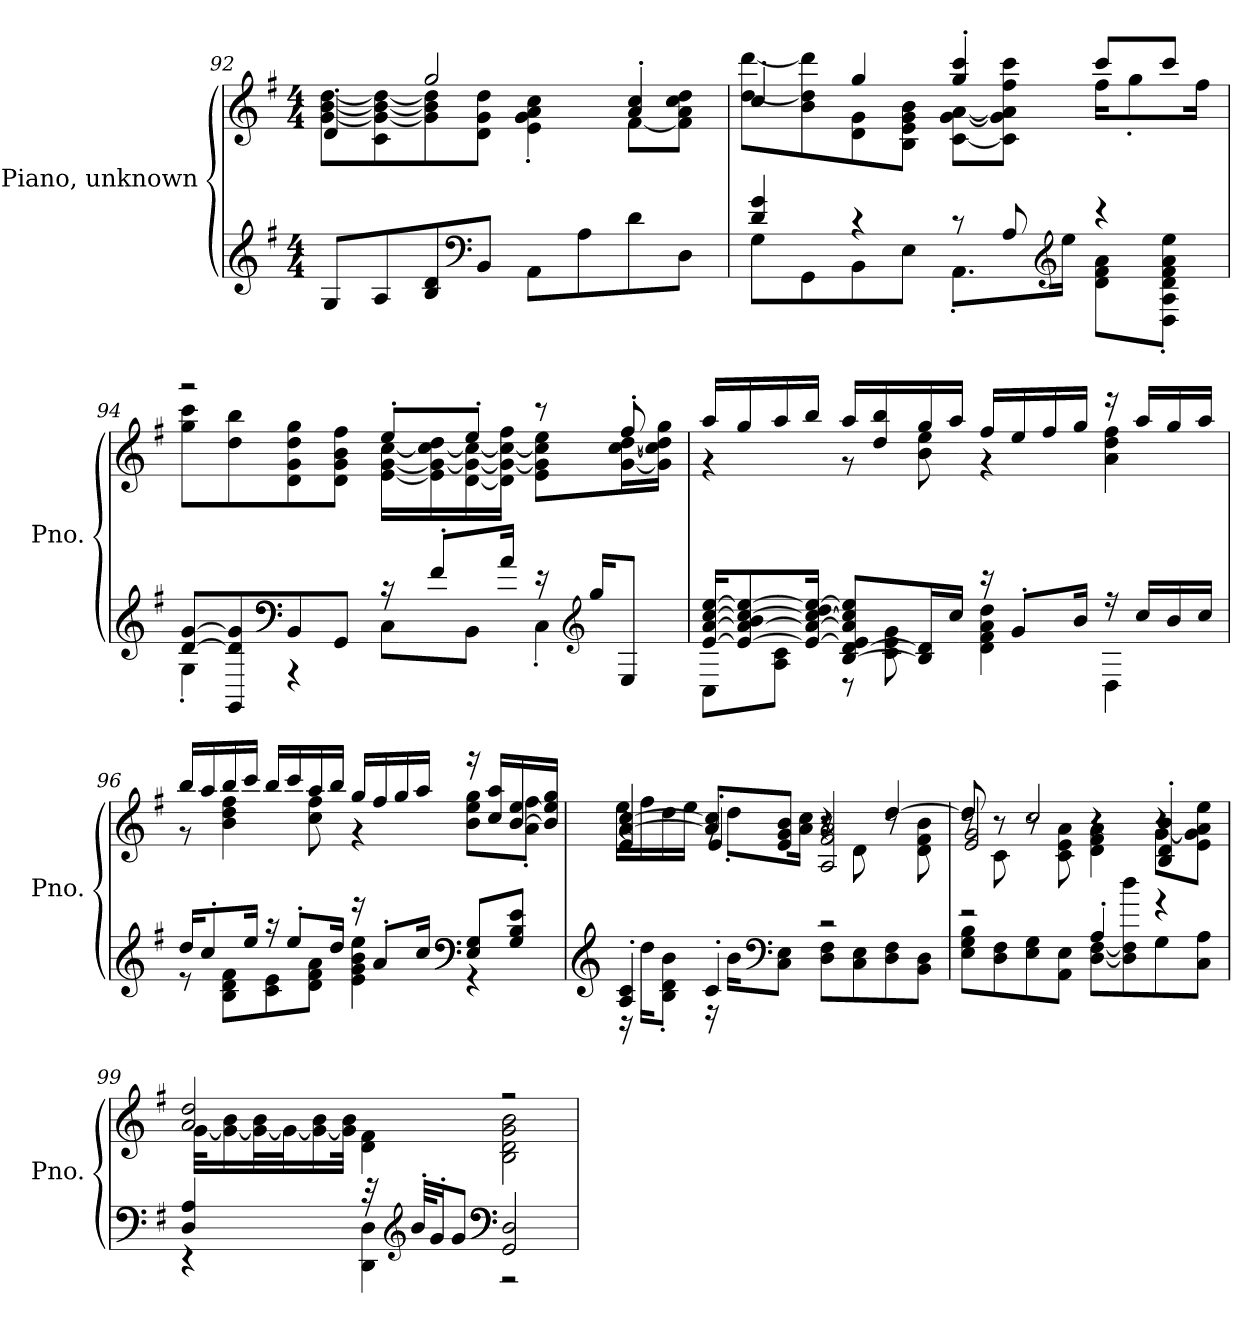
**kern	**kern
*part1	*part1
*staff2	*staff1
*I"Piano, unknown	*
*I'Pno.	*
*clefG2	*clefG2
*k[f#]	*k[f#]
*M4/4	*M4/4
=92	=92
*	*^
8G/L	4d'/	[8g\ [8b\ [8dd\L
8A/	.	8c\ 8g\_ 8b\_ 8dd\_
8B/ 8d/	2gg/	8g\] 8b\] 8dd\]
*clefF4	*	*
8BB/J	.	8d\ 8g\ 8dd\J
8AA\L	.	4e\' 4g\' 4a\' 4cc\'
8A\	.	.
8d\	4a/' 4cc/'	[8f#\L
8D\J	.	8f#\] 8a\ 8cc\ 8dd\J
!!LO:LB:g=z	!!
=93	=93	=93
*^	*	*
4d/ 4g/	8G\L	4cc'/	[8dd\ [8ddd\L
.	8GG\	.	8b\ 8dd\] 8ddd\]
4r	8BB\	4gg/	8d\ 8g\
.	8E\J	.	8B\ 8e\ 8g\ 8b\J
8r	8.AA'\L	4gg/' 4ccc/'	[8c\ [8g\ [8a\L
8A/	.	.	8c\] 8g\] 8a\] 8ff#\ 8ccc\J
*clefG2	*	*	*
.	16ee\Jk	.	.
4r	8d\ 8f#\ 8a\L	8ccc/L	16ff#\KL
.	.	.	8gg'\
.	8D\' 8A\' 8d\' 8f#\' 8a\' 8ee\'J	8ccc/J	.
.	.	.	16ff#\Jk
=94	=94	=94	=94
[8d/ [8g/L	4G'\	2r	8gg\ 8ccc\L
8GG/ 8d/] 8g/]	.	.	8dd\ 8bb\
*clefF4	*	*	*
8BB/	4r	.	8d\ 8g\ 8dd\ 8gg\
8GG/J	.	.	8d\ 8g\ 8b\ 8ff#\J
16r	8C\L	8ee'/L	[16e\ [16g\ [16cc\LL
8f#'/L	.	.	16e\] 16g\_ 16cc\_ 16dd\
.	8BB\J	8ee'/J	[16d\ 16g\_ 16cc\_
16a/Jk	.	.	16d\] 16g\_ 16cc\_ 16ff#\JJ
16r	4C'\	8r	8e\ 8g\] 8cc\] 8ee\L
*clefG2	*	*	*
16gg/KL	.	.	.
8E/J	.	8ff#'/	[16g\ [16cc\ [16dd\L
.	.	.	16g\] 16cc\] 16dd\] 16gg\JJ
!!LO:LB:g=z	!!
=95	=95	=95	=95
[16e/ [16a/ [16cc/ [16ee/KL	8C\L	16aa/LL	4r
8e/_ 8a/_ 8b/ 8cc/_ 8ee/_	.	16gg/	.
.	8A\ 8c\J	16aa/	.
16e/_ 16a/_ 16cc/_ 16dd/ 16ee/_Jk	.	16bb/JJ	.
[8B/ [8d/ 8e/] 8a/] 8cc/] 8ee/]L	8r	16aa/LL	8r
.	.	16dd/ 16bb/	.
16B/] 16d/]L	8c\ 8e\ 8g\	16gg/	8b\ 8ee\
16cc/JJ	.	16aa/JJ	.
16r	4d\ 4f#\ 4a\ 4dd\	16ff#/LL	4r
8g'/L	.	16ee/	.
.	.	16ff#/	.
16b/Jk	.	16gg/JJ	.
16r	4D\	16r	4a\ 4dd\ 4ff#\
16cc/LL	.	16aa/LL	.
16b/	.	16gg/	.
16cc/JJ	.	16aa/JJ	.
=96	=96	=96	=96
16dd/KL	8r	16bb/LL	8r
8cc'/	.	16aa/	.
.	8B\ 8d\ 8f#\L	16bb/	4b\ 4dd\ 4ff#\
16ee/Jk	.	16ccc/JJ	.
16r	8c\ 8e\	16bb/LL	.
8ee'/L	.	16ccc/	.
.	8d\ 8f#\ 8a\J	16aa/	8cc\ 8ff#\
16dd/Jk	.	16bb/JJ	.
16r	4e\ 4g\ 4b\ 4ee\	16gg/LL	4r
8a'/L	.	16ff#/	.
.	.	16gg/	.
16cc/Jk	.	16aa/JJ	.
*clefF4	*	*	*
8E/ 8G/L	4r	16r	8b\ 8ee\ 8gg\L
.	.	16cc/ 16aa/LL	.
8G/ 8B/ 8e/J	.	[16b/ [16ee/	8a\' 8ff#\'J
.	.	16b/] 16ee/] 16gg/JJ	.
*	*	*v	*v
!!LO:PB:g=z
=97	=97	=97
*clefG2	*	*
*	*	*^
*	*	*	*^
4A/' 4c/'	16r	4e/ [4a/ [4cc/	16ee\LL	4r
.	16dd\KL	.	16ff#\	.
.	8B\' 8d\' 8b\'J	.	16dd\	.
.	.	.	16ee\JJ	.
4c'/	16r	8a/] 8cc/]L	16r	4e'/
.	16b\KL	.	8dd'\L	.
*clefF4	*	*	*	*
.	8C\ 8E\J	8e/ 8g/ 8b/J	.	.
.	.	.	16a\ 16cc\Jk	.
2r	8D\ 8F#\L	4r	8r	2A/ 2f#/ 2a/
.	8C\ 8E\	.	8d\	.
.	8D\ 8F#\	[4dd/	8r	.
.	8BB\ 8D\J	.	8d\ 8f#\ 8b\	.
=98	=98	=98	=98	=98
2r	8E\ 8G\ 8B\L	8dd/]	8r	2e/ 2g/
.	8D\ 8F#\	8r	8c\	.
.	8E\ 8G\	2cc/	8r	.
.	8AA\ 8E\J	.	8c\ 8e\ 8a\	.
4A'/	[8D\ [8F#\L	.	4d\ 4f#\ 4a\	4r
.	8D\] 8F#\] 8dd\	.	.	.
4r	8G\	4r	[8g\L	4B/' 4d/' 4b/'
.	8C\ 8A\J	.	8e\ 8g\] 8a\ 8ee\J	.
*	*	*	*v	*v
=99	=99	=99	=99
4D/ 4A/	4r	2a/ 2dd/	[32g\KLL
.	.	.	16g\_ 16b\
.	.	.	32g\_ 32b\L
.	.	.	32g\J_
.	.	.	16g\_ 16b\
.	.	.	32g\] 32b\JJk
32r	4DD\ 4D\	.	4d\ 4f#\
*clefG2	*	*	*
32b'/KLL	.	.	.
16g'/J	.	.	.
8g/J	.	.	.
*clefF4	*	*	*
2GG/ 2D/	2r	2r	2B\ 2d\ 2g\ 2b\
*v	*v	*	*
*	*v	*v
=	=
*-	*-
